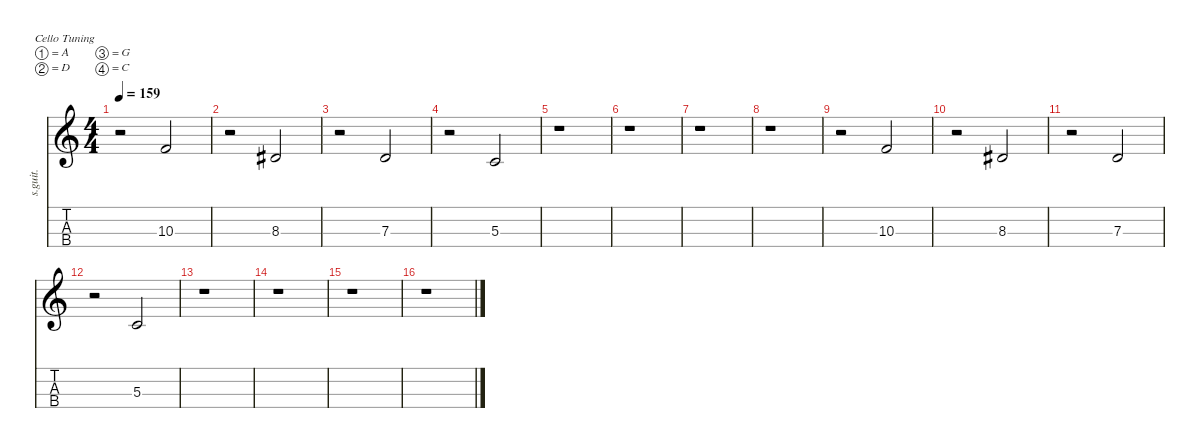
\defaultSystemsLayout 4
\hideDynamics
\bracketExtendMode nobrackets
\track ("" "s.guit.") {instrument cello}
\staff {score tabs}
\tuning (A3 D3 G2 C2)
\displaytranspose 12
\ts (4 4)
\tempo 159
\clef g2
\ks c
r.2{dy mp} 10.3.2{lyrics (0 "") lyrics (1 "") lyrics (2 "") lyrics (3 "") lyrics (4 "")} |
r.2 8.3{acc #}.2{lyrics (0 "") lyrics (1 "") lyrics (2 "") lyrics (3 "") lyrics (4 "")} |
r.2 7.3.2{lyrics (0 "") lyrics (1 "") lyrics (2 "") lyrics (3 "") lyrics (4 "")} |
r.2 5.3.2{lyrics (0 "") lyrics (1 "") lyrics (2 "") lyrics (3 "") lyrics (4 "")} |
r.1 |
r.1 |
r.1 |
r.1 |
r.2 10.3.2{lyrics (0 "") lyrics (1 "") lyrics (2 "") lyrics (3 "") lyrics (4 "")} |
r.2 8.3{acc #}.2{lyrics (0 "") lyrics (1 "") lyrics (2 "") lyrics (3 "") lyrics (4 "")} |
r.2 7.3.2{lyrics (0 "") lyrics (1 "") lyrics (2 "") lyrics (3 "") lyrics (4 "")} |
r.2 5.3.2{lyrics (0 "") lyrics (1 "") lyrics (2 "") lyrics (3 "") lyrics (4 "")} |
r.1 |
r.1 |
r.1 |
r.1
